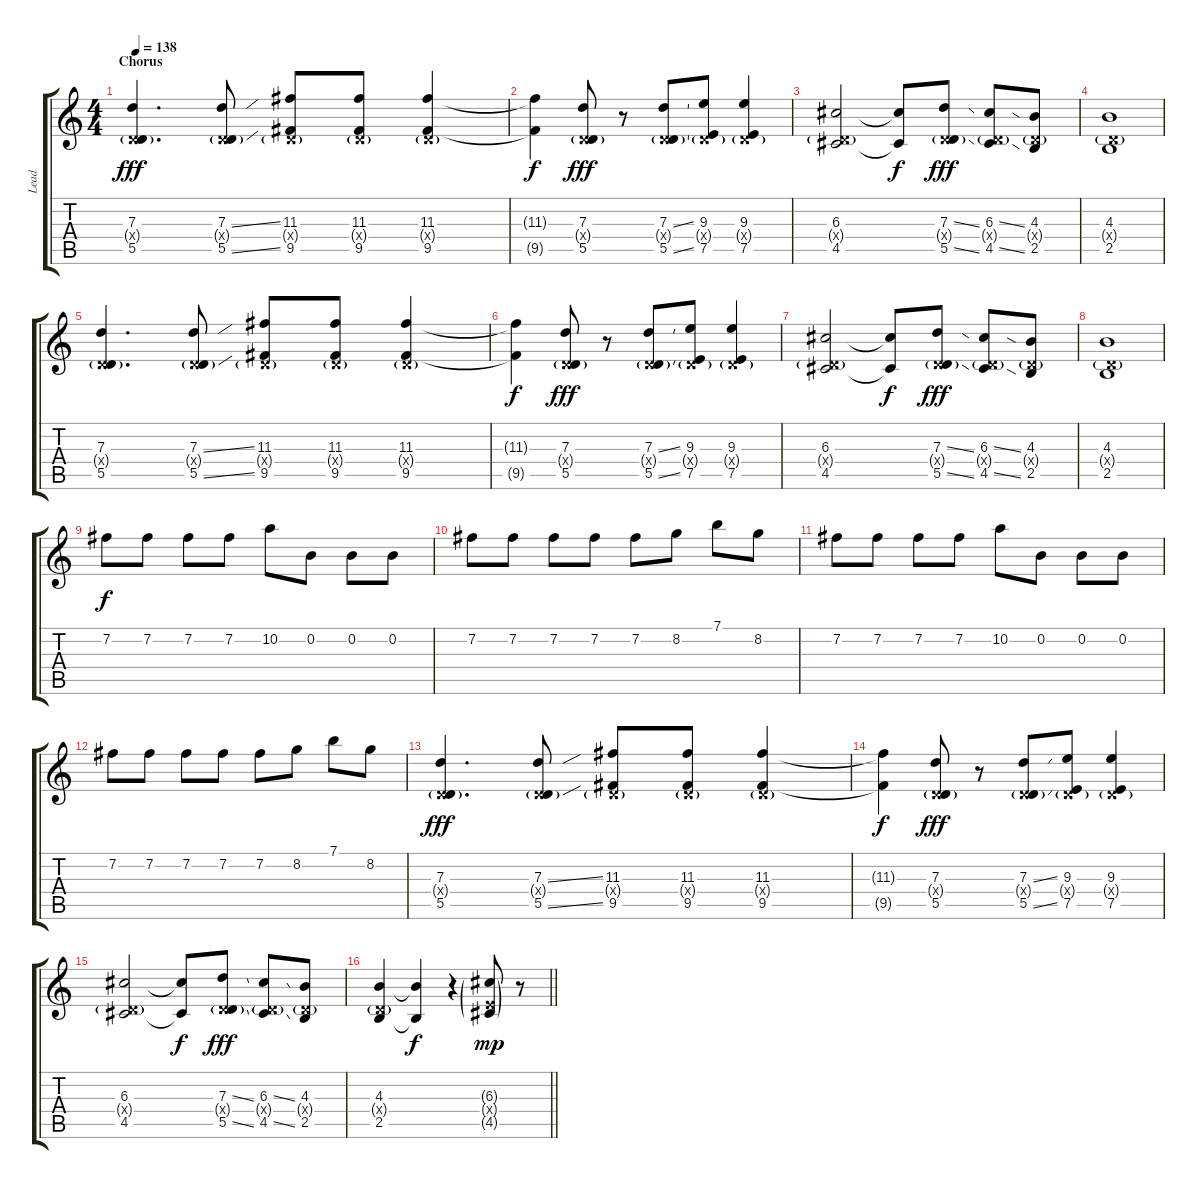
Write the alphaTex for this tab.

\track ("Lead" "Lead") {instrument distortionguitar}
\staff {score tabs}
\tuning (E4 B3 G3 D3 A2 E2) {hide}
\ts (4 4)
\section ("" "Chorus")
\tempo 138
\clef g2
\ks c
(7.3 0.4{g x} 5.5).4{d dy fff} (7.3{ss} 0.4{g x} 5.5{ss}).8 (11.3 0.4{g x} 9.5).8 (11.3 0.4{g x} 9.5).8 (11.3 0.4{g x} 9.5).4 |
(11.3{t} 9.5{t}).4{dy f} (7.3 0.4{g x} 5.5).8{dy fff} r.8 (7.3{ss} 0.4{g x} 5.5{ss}).8 (9.3 0.4{g x} 7.5).8 (9.3 0.4{g x} 7.5).4 |
(6.3 0.4{g x} 4.5).2 (6.3{t} 4.5{t}).8{dy f} (7.3{ss} 0.4{g x} 5.5{ss}).8{dy fff} (6.3{ss} 0.4{g x} 4.5{ss}).8 (4.3 0.4{g x} 2.5).8 |
(4.3 0.4{g x} 2.5).1 |
(7.3 0.4{g x} 5.5).4{d} (7.3{ss} 0.4{g x} 5.5{ss}).8 (11.3 0.4{g x} 9.5).8 (11.3 0.4{g x} 9.5).8 (11.3 0.4{g x} 9.5).4 |
(11.3{t} 9.5{t}).4{dy f} (7.3 0.4{g x} 5.5).8{dy fff} r.8 (7.3{ss} 0.4{g x} 5.5{ss}).8 (9.3 0.4{g x} 7.5).8 (9.3 0.4{g x} 7.5).4 |
(6.3 0.4{g x} 4.5).2 (6.3{t} 4.5{t}).8{dy f} (7.3{ss} 0.4{g x} 5.5{ss}).8{dy fff} (6.3{ss} 0.4{g x} 4.5{ss}).8 (4.3 0.4{g x} 2.5).8 |
(4.3 0.4{g x} 2.5).1 |
7.2.8{dy f} 7.2.8 7.2.8 7.2.8 10.2.8 0.2.8 0.2.8 0.2.8 |
7.2.8 7.2.8 7.2.8 7.2.8 7.2.8 8.2.8 7.1.8 8.2.8 |
7.2.8 7.2.8 7.2.8 7.2.8 10.2.8 0.2.8 0.2.8 0.2.8 |
7.2.8 7.2.8 7.2.8 7.2.8 7.2.8 8.2.8 7.1.8 8.2.8 |
(7.3 0.4{g x} 5.5).4{d dy fff} (7.3{ss} 0.4{g x} 5.5{ss}).8 (11.3 0.4{g x} 9.5).8 (11.3 0.4{g x} 9.5).8 (11.3 0.4{g x} 9.5).4 |
(11.3{t} 9.5{t}).4{dy f} (7.3 0.4{g x} 5.5).8{dy fff} r.8 (7.3{ss} 0.4{g x} 5.5{ss}).8 (9.3 0.4{g x} 7.5).8 (9.3 0.4{g x} 7.5).4 |
(6.3 0.4{g x} 4.5).2 (6.3{t} 4.5{t}).8{dy f} (7.3{ss} 0.4{g x} 5.5{ss}).8{dy fff} (6.3{ss} 0.4{g x} 4.5{ss}).8 (4.3 0.4{g x} 2.5).8 |
\barLineRight lightlight
(4.3 0.4{g x} 2.5).4 (4.3{t} 2.5{t}).4{dy f} r.4 (6.3{g} 2.4{g x} 4.5{g}).8{dy mp volume 12} r.8
